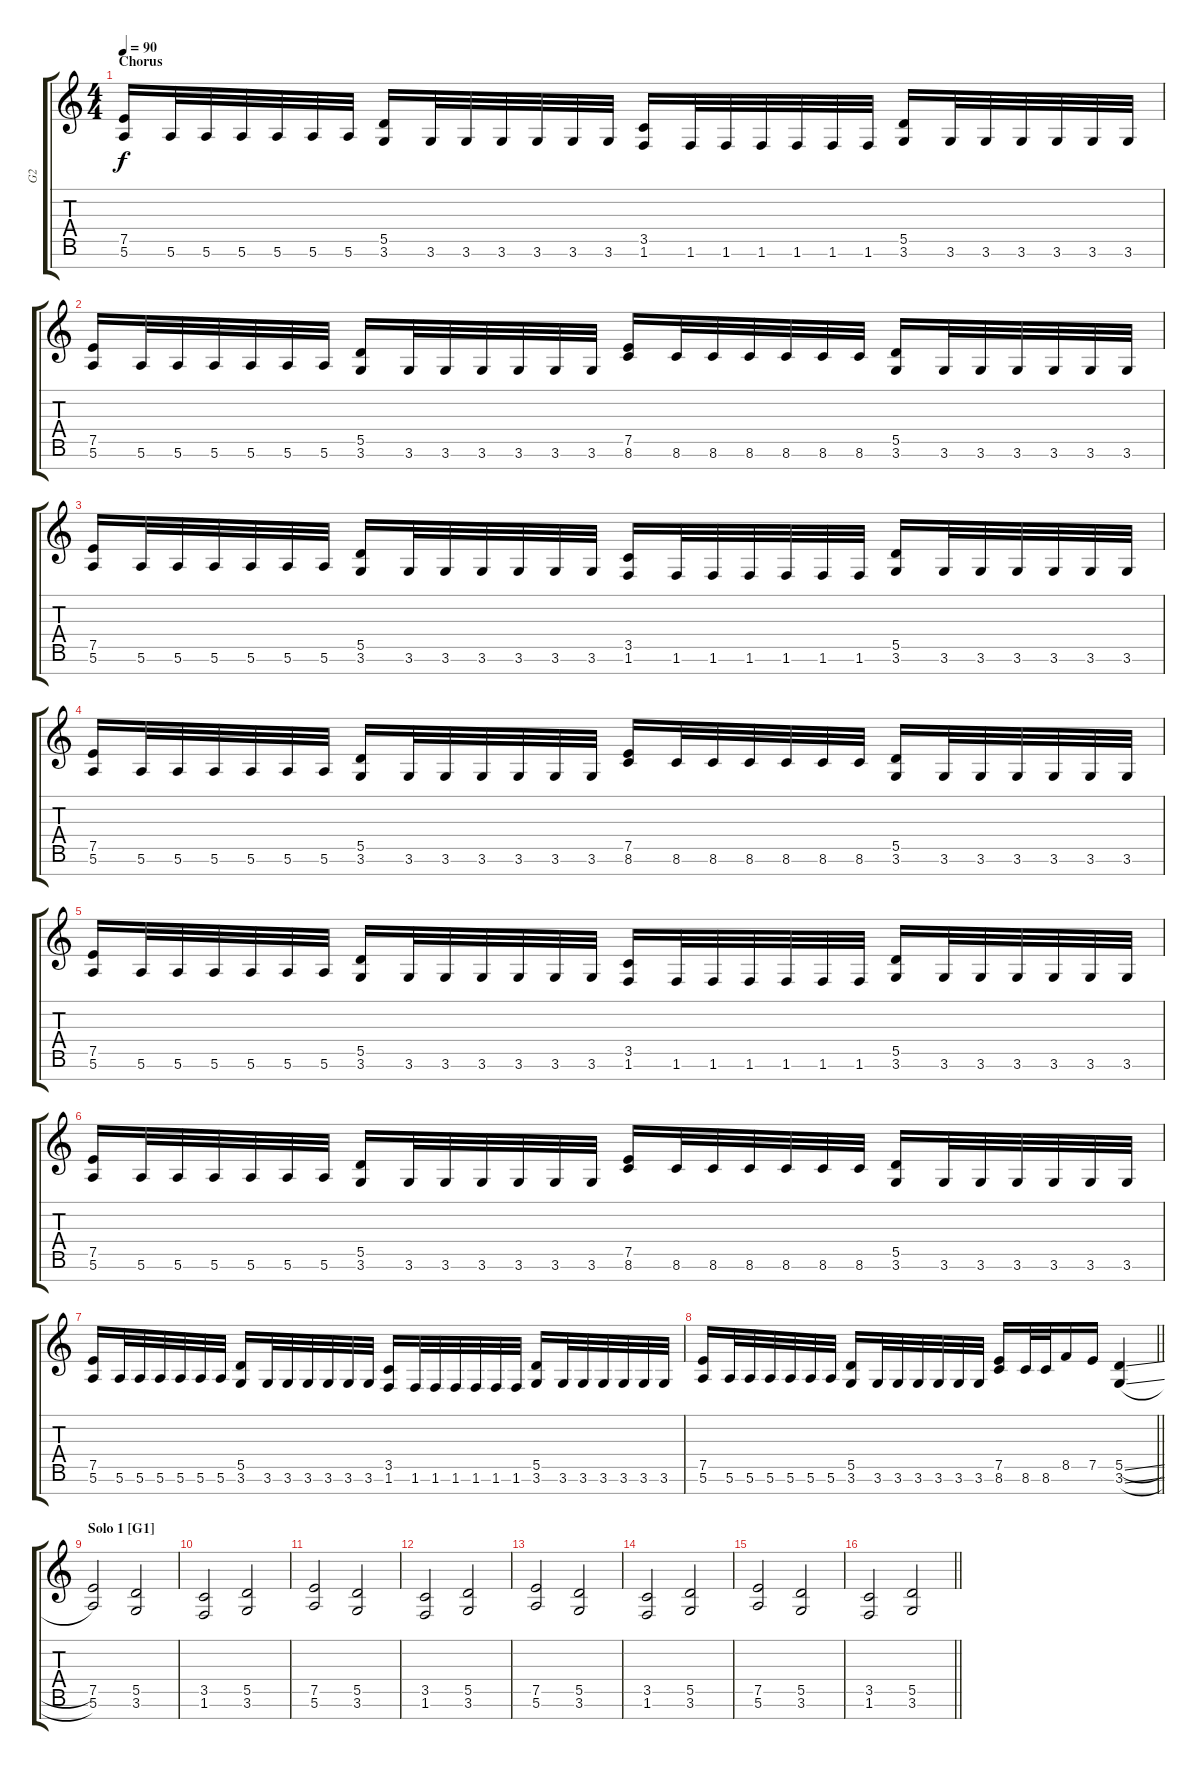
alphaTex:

\track ("G2" "G2") {instrument overdrivenguitar}
\staff {score tabs}
\tuning (E4 B3 G3 D3 A2 E2 B1) {hide}
\ts (4 4)
\section ("" "Chorus")
\tempo 90
\clef g2
\ks c
(7.5 5.6).16{dy f} 5.6.32 5.6.32 5.6.32 5.6.32 5.6.32 5.6.32 (5.5 3.6).16 3.6.32 3.6.32 3.6.32 3.6.32 3.6.32 3.6.32 (3.5 1.6).16 1.6.32 1.6.32 1.6.32 1.6.32 1.6.32 1.6.32 (5.5 3.6).16 3.6.32 3.6.32 3.6.32 3.6.32 3.6.32 3.6.32 |
(7.5 5.6).16 5.6.32 5.6.32 5.6.32 5.6.32 5.6.32 5.6.32 (5.5 3.6).16 3.6.32 3.6.32 3.6.32 3.6.32 3.6.32 3.6.32 (7.5 8.6).16 8.6.32 8.6.32 8.6.32 8.6.32 8.6.32 8.6.32 (5.5 3.6).16 3.6.32 3.6.32 3.6.32 3.6.32 3.6.32 3.6.32 |
(7.5 5.6).16 5.6.32 5.6.32 5.6.32 5.6.32 5.6.32 5.6.32 (5.5 3.6).16 3.6.32 3.6.32 3.6.32 3.6.32 3.6.32 3.6.32 (3.5 1.6).16 1.6.32 1.6.32 1.6.32 1.6.32 1.6.32 1.6.32 (5.5 3.6).16 3.6.32 3.6.32 3.6.32 3.6.32 3.6.32 3.6.32 |
(7.5 5.6).16 5.6.32 5.6.32 5.6.32 5.6.32 5.6.32 5.6.32 (5.5 3.6).16 3.6.32 3.6.32 3.6.32 3.6.32 3.6.32 3.6.32 (7.5 8.6).16 8.6.32 8.6.32 8.6.32 8.6.32 8.6.32 8.6.32 (5.5 3.6).16 3.6.32 3.6.32 3.6.32 3.6.32 3.6.32 3.6.32 |
(7.5 5.6).16 5.6.32 5.6.32 5.6.32 5.6.32 5.6.32 5.6.32 (5.5 3.6).16 3.6.32 3.6.32 3.6.32 3.6.32 3.6.32 3.6.32 (3.5 1.6).16 1.6.32 1.6.32 1.6.32 1.6.32 1.6.32 1.6.32 (5.5 3.6).16 3.6.32 3.6.32 3.6.32 3.6.32 3.6.32 3.6.32 |
(7.5 5.6).16 5.6.32 5.6.32 5.6.32 5.6.32 5.6.32 5.6.32 (5.5 3.6).16 3.6.32 3.6.32 3.6.32 3.6.32 3.6.32 3.6.32 (7.5 8.6).16 8.6.32 8.6.32 8.6.32 8.6.32 8.6.32 8.6.32 (5.5 3.6).16 3.6.32 3.6.32 3.6.32 3.6.32 3.6.32 3.6.32 |
(7.5 5.6).16 5.6.32 5.6.32 5.6.32 5.6.32 5.6.32 5.6.32 (5.5 3.6).16 3.6.32 3.6.32 3.6.32 3.6.32 3.6.32 3.6.32 (3.5 1.6).16 1.6.32 1.6.32 1.6.32 1.6.32 1.6.32 1.6.32 (5.5 3.6).16 3.6.32 3.6.32 3.6.32 3.6.32 3.6.32 3.6.32 |
\barLineRight lightlight
(7.5 5.6).16 5.6.32 5.6.32 5.6.32 5.6.32 5.6.32 5.6.32 (5.5 3.6).16 3.6.32 3.6.32 3.6.32 3.6.32 3.6.32 3.6.32 (7.5 8.6).16 8.6.32 8.6.32 8.5.16 7.5.16 (5.5{sl} 3.6{sl}).4 |
\section ("" "Solo 1 [G1]")
(7.5 5.6).2 (5.5 3.6).2 |
(3.5 1.6).2 (5.5 3.6).2 |
(7.5 5.6).2 (5.5 3.6).2 |
(3.5 1.6).2 (5.5 3.6).2 |
(7.5 5.6).2 (5.5 3.6).2 |
(3.5 1.6).2 (5.5 3.6).2 |
(7.5 5.6).2 (5.5 3.6).2 |
\barLineRight lightlight
(3.5 1.6).2 (5.5 3.6).2
